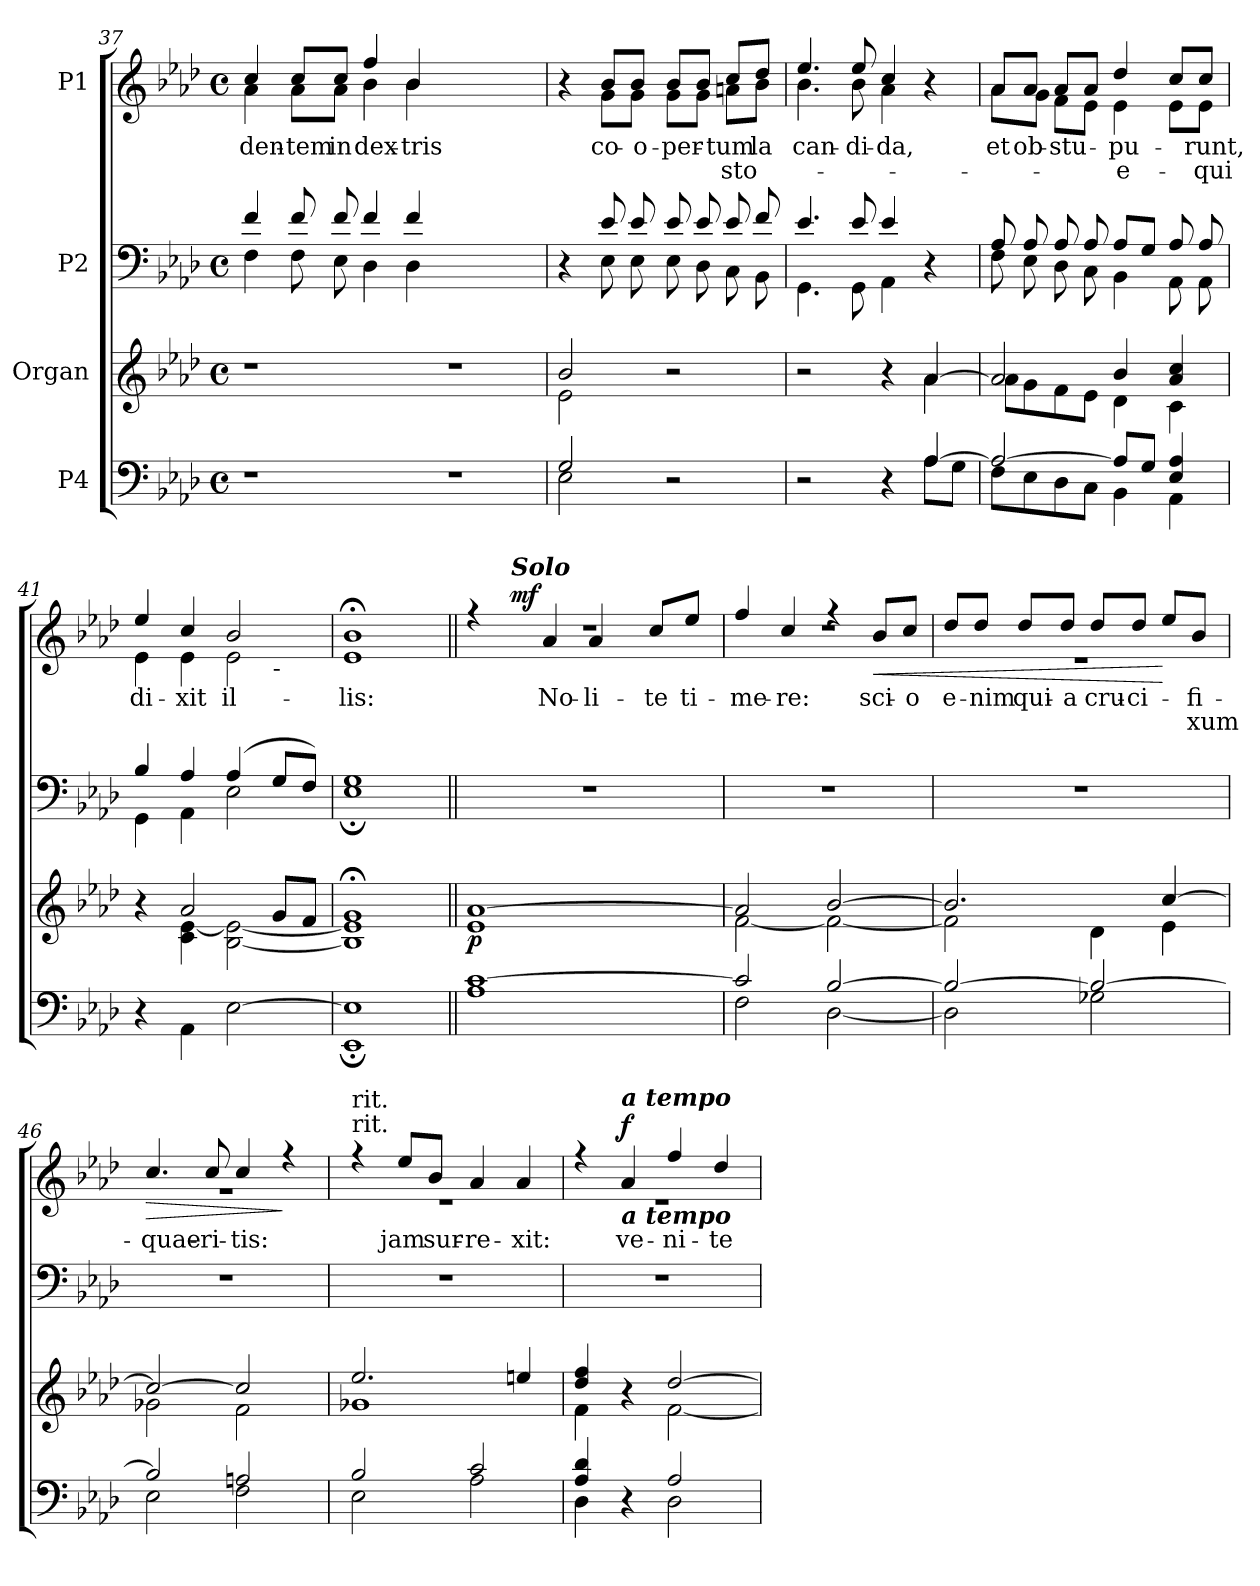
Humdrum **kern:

**kern	**kern	**dynam	**kern	**kern	**text	**text	**dynam
*part4	*part3	*part3	*part2	*part1	*part1	*part1	*part1
*staff4	*staff3	*staff3	*staff2	*staff1	*staff1	*staff1	*staff1
*I"P4	*I"Organ	*	*I"P2	*I"P1	*	*	*
*clefF4	*clefG2	*	*clefF4	*clefG2	*	*	*
*k[b-e-a-d-]	*k[b-e-a-d-]	*	*k[b-e-a-d-]	*k[b-e-a-d-]	*	*	*
*A-:	*A-:	*	*A-:	*A-:	*	*	*
*M4/4	*M4/4	*	*M4/4	*M4/4	*	*	*
*met(c)	*met(c)	*	*met(c)	*met(c)	*	*	*
=37	=37	=37	=37	=37	=37	=37	=37
*	*	*	*^	*	*	*	*
!	!	!	!	!	!	!LO:LY:b:color=#000000	!	!
*	*	*	*	*	*^	*	*	*
1r	1r	.	4fi/	4Fi\	4cci/	4a-i\	-den-	.	.
!	!	!	!	!	!	!	!LO:LY:b:color=#000000	!	!
.	.	.	8fi/	8Fi\	8cci/L	8a-i\L	-tem	.	.
!	!	!	!	!	!	!	!LO:LY:b:color=#000000	!	!
.	.	.	8fi/	8E-i\	8cci/J	8a-i\J	in	.	.
!	!	!	!	!	!	!	!LO:LY:b:color=#000000	!	!
.	.	.	4fi/	4D-i\	4ffi/	4b-i\	dex-	.	.
!	!	!	!	!	!	!	!LO:LY:b:color=#000000	!	!
.	.	.	4fi/	4D-i\	4b-i/	4b-i\	-tris	.	.
1r	1r	.	1ryy	1ryy	1ryy	1ryy	.	.	.
!!LO:LB:g=z	!!
=38	=38	=38	=38	=38	=38	=38	=38	=38	=38
*^	*^	*	*	*	*	*	*	*	*
2Gi/	2E-i\	2b-i/	2e-i\	.	4r	4ryy	4r	4ryy	.	.	.
!	!	!	!	!	!	!	!	!	!LO:LY:b:color=#000000	!	!
.	.	.	.	.	8e-i/	8E-i\	8b-i/L	8gi\L	co-	.	.
!	!	!	!	!	!	!	!	!	!LO:LY:b:color=#000000	!	!
.	.	.	.	.	8e-i/	8E-i\	8b-i/J	8gi\J	-o-	.	.
!	!	!	!	!	!	!	!	!	!LO:LY:b:color=#000000	!	!
2r	2ryy	2r	2ryy	.	8e-i/	8E-i\	8b-i/L	8gi\L	-per-	.	.
.	.	.	.	.	8e-i/	8D-i\	8b-i/J	8gi\J	.	.	.
!	!	!	!	!	!	!	!	!	!LO:LY:b:color=#000000	!LO:LY:b:color=#000000	!
.	.	.	.	.	8e-i/	8Ci\	8cci/L	8ani\L	-tum	sto-	.
!	!	!	!	!	!	!	!	!	!LO:LY:b:color=#000000	!	!
.	.	.	.	.	8fi/	8BB-i\	8dd-i/J	8b-i\J	-la	.	.
=39	=39	=39	=39	=39	=39	=39	=39	=39	=39	=39	=39
!	!	!	!	!	!	!	!	!	!LO:LY:b:color=#000000	!	!
2r	2ryy	2r	2ryy	.	4.e-i/	4.GGi\	4.ee-i/	4.b-i\	can-	.	.
!	!	!	!	!	!	!	!	!	!LO:LY:b:color=#000000	!	!
.	.	.	.	.	8e-i/	8GGi\	8ee-i/	8b-i\	-di-	.	.
!	!	!	!	!	!	!	!	!	!LO:LY:b:color=#000000	!	!
4r	4ryy	4r	4ryy	.	4e-i/	4AA-i\	4cci/	4a-i\	-da,	.	.
[4A-i/	8A-i\L	[4a-i/	4a-i\	.	4r	4ryy	4r	4ryy	.	.	.
.	8Gi\J	.	.	.	.	.	.	.	.	.	.
=40	=40	=40	=40	=40	=40	=40	=40	=40	=40	=40	=40
!	!	!	!	!	!	!	!	!	!LO:LY:b:color=#000000	!	!
2A-i/_	8Fi\L	2a-i/]	8a-i\L	.	8A-i/	8Fi\	8a-i/L	8a-i\L	et	.	.
!	!	!	!	!	!	!	!	!	!LO:LY:b:color=#000000	!	!
.	8E-i\	.	8gi\	.	8A-i/	8E-i\	8a-i/J	8gi\J	ob-	.	.
!	!	!	!	!	!	!	!	!	!LO:LY:b:color=#000000	!	!
.	8D-i\	.	8fi\	.	8A-i/	8D-i\	8a-i/L	8fi\L	-stu-	.	.
.	8Ci\J	.	8e-i\J	.	8A-i/	8Ci\	8a-i/J	8e-i\J	.	.	.
!	!	!	!	!	!	!	!	!	!LO:LY:b:color=#000000	!LO:LY:b:color=#000000	!
8A-i/L]	4BB-i\	4b-i/	4d-i\	.	8A-i/L	4BB-i\	4dd-i/	4e-i\	-pu-	-e-	.
8Gi/J	.	.	.	.	8Gi/J	.	.	.	.	.	.
4E-i/ 4A-i	4AA-i\	4a-i/ 4cci	4ci\	.	8A-i/	8AA-i\	8cci/L	8e-i\L	.	.	.
!	!	!	!	!	!	!	!	!	!LO:LY:b:color=#000000	!LO:LY:b:color=#000000	!
.	.	.	.	.	8A-i/	8AA-i\	8cci/J	8e-i\J	-runt,	qui	.
*v	*v	*	*	*	*	*	*v	*v	*	*	*
=41	=41	=41	=41	=41	=41	=41	=41	=41	=41
*	*	*	*	*	*	*^	*	*	*
!	!	!	!	!	!	!	!	!LO:LY:b:color=#000000	!	!
*	*	*	*	*	*	*	*^	*	*	*
4r	4r	4ryy	.	4B-i/	4GGi\	4ee-i/	4e-i\	2.ryy	di-	.	.
!	!	!	!	!	!	!	!	!	!LO:LY:b:color=#000000	!	!
4AA-i\	2a-i/	4ci\ [4e-i	.	4A-i/	4AA-i\	4cci/	4e-i\	.	-xit	.	.
!	!	!	!	!	!	!	!	!	!LO:LY:b:color=#000000	!	!
[2E-i\	.	[2B-i\ 2e-i_	.	(4A-i/	2E-i\	2b-i/	2e-i\	.	il-	.	.
!	!	!	!	!	!	!	!	!LO:TX:b:t=-	!	!	!
.	8gi/L	.	.	8Gi/L	.	.	.	4ryy	.	.	.
.	8fi/J	.	.	8Fi/J)	.	.	.	.	.	.	.
*	*	*	*	*	*	*v	*v	*v	*	*	*
=42	=42	=42	=42	=42	=42	=42	=42	=42	=42
*^	*	*	*	*	*	*	*	*	*
*	*	*	*	*	*	*	*^	*	*	*
*	*	*	*	*	*	*	*	*^	*	*	*
!	!	!	!	!	!	!	!	!	!	!LO:LY:b:color=#000000	!	!
*	*	*	*	*	*	*	*	*v	*v	*	*	*
1E-i]	1EE-;i	1g;i	1B-i] 1e-i]	.	1Gi	1E-;i	1b-;i	1e-i	-lis:	.	.
*	*	*	*	*	*v	*v	*	*	*	*	*
!!LO:LB:g=z
=43||	=43||	=43||	=43||	=43||	=43||	=43||	=43||	=43||	=43||	=43||
*	*	*	*	*	*	*	*^	*	*	*
[1ci	1A-i	[1a-i	1e-i	p	1r	4r	1r	16ryy	.	.	.
.	.	.	.	.	.	.	.	32ryy	.	.	.
.	.	.	.	.	.	.	.	64ryy	.	.	.
.	.	.	.	.	.	.	.	512.ryy	.	.	.
!	!	!	!	!	!	!	!	!LO:TX:a:Bi:t=Solo	!	!	!
.	.	.	.	.	.	.	.	2ryy	.	.	mf
!	!	!	!	!	!	!	!	!	!LO:LY:b:color=#000000	!	!
.	.	.	.	.	.	4a-i/	.	.	No-	.	.
!	!	!	!	!	!	!	!	!	!LO:LY:b:color=#000000	!	!
.	.	.	.	.	.	4a-i/	.	.	-li-	.	.
.	.	.	.	.	.	.	.	4ryy	.	.	.
!	!	!	!	!	!	!	!	!	!LO:LY:b:color=#000000	!	!
.	.	.	.	.	.	8cci/L	.	.	-te	.	.
.	.	.	.	.	.	.	.	8ryy	.	.	.
!	!	!	!	!	!	!	!	!	!LO:LY:b:color=#000000	!	!
.	.	.	.	.	.	8ee-i/J	.	.	ti-	.	.
.	.	.	.	.	.	.	.	128ryy	.	.	.
.	.	.	.	.	.	.	.	256ryy	.	.	.
.	.	.	.	.	.	.	.	1024ryy	.	.	.
*	*	*	*	*	*	*v	*v	*v	*	*	*
=44	=44	=44	=44	=44	=44	=44	=44	=44	=44
*	*	*	*	*	*	*^	*	*	*
*	*	*	*	*	*	*	*^	*	*	*
!	!	!	!	!	!	!	!	!	!LO:LY:b:color=#000000	!	!
*	*	*	*	*	*	*	*v	*v	*	*	*
2ci/]	2Fi\	2a-i/]	[2fi\	.	1r	4ffi/	1r	-me-	.	.
!	!	!	!	!	!	!	!	!LO:LY:b:color=#000000	!	!
.	.	.	.	.	.	4cci/	.	-re:	.	.
[2B-i/	[2D-i\	[2b-i/	2fi\_	.	.	4r	.	.	.	.
!	!	!	!	!	!	!	!	!LO:LY:b:color=#000000	!	!LO:HP:b
.	.	.	.	.	.	8b-i/L	.	sci-	.	<
!	!	!	!	!	!	!	!	!LO:LY:b:color=#000000	!	!
.	.	.	.	.	.	8cci/J	.	-o	.	.
=45	=45	=45	=45	=45	=45	=45	=45	=45	=45	=45
!	!	!	!	!	!	!	!	!LO:LY:b:color=#000000	!	!
2B-i/_	2D-i\]	2.b-i/]	2fi\]	.	1r	8dd-i/L	1r	e-	.	.
!	!	!	!	!	!	!	!	!LO:LY:b:color=#000000	!	!
.	.	.	.	.	.	8dd-i/J	.	-nim	.	.
!	!	!	!	!	!	!	!	!LO:LY:b:color=#000000	!	!
.	.	.	.	.	.	8dd-i/L	.	qui-	.	.
!	!	!	!	!	!	!	!	!LO:LY:b:color=#000000	!	!
.	.	.	.	.	.	8dd-i/J	.	-a	.	.
!	!	!	!	!	!	!	!	!LO:LY:b:color=#000000	!	!
2B-i/_	2G-Xi\	.	4d-i\	.	.	8dd-i/L	.	cru-	.	.
!	!	!	!	!	!	!	!	!LO:LY:b:color=#000000	!	!
.	.	.	.	.	.	8dd-i/J	.	-ci-	.	.
.	.	[4cci/	4e-i\	.	.	8ee-i/L	.	.	.	[
!	!	!	!	!	!	!	!	!LO:LY:b:color=#000000	!LO:LY:b:color=#000000	!
.	.	.	.	.	.	8b-i/J	.	-fi-	-xum	.
=46	=46	=46	=46	=46	=46	=46	=46	=46	=46	=46
!	!	!	!	!	!	!	!	!LO:LY:b:color=#000000	!	!LO:HP:b
2B-i/]	2E-i\	2cci/_	2g-Xi\	.	1r	4.cci/	1r	quae-	.	>
!	!	!	!	!	!	!	!	!LO:LY:b:color=#000000	!	!
.	.	.	.	.	.	8cci/	.	-ri-	.	.
!	!	!	!	!	!	!	!	!LO:LY:b:color=#000000	!	!
2Ani/	2Fi\	2cci/]	2fi\	.	.	4cci/	.	-tis:	.	.
.	.	.	.	.	.	4r	.	.	.	]
=47	=47	=47	=47	=47	=47	=47	=47	=47	=47	=47
!	!	!	!	!	!	!LO:TX:t=rit.	!	!	!	!
!	!	!	!	!	!	!LO:TX:t=rit.	!	!	!	!
2B-i/	2E-i\	2.ee-i/	1g-Xi	.	1r	4r	1r	.	.	.
!	!	!	!	!	!	!	!	!LO:LY:b:color=#000000	!	!
.	.	.	.	.	.	8ee-i/L	.	jam	.	.
!	!	!	!	!	!	!	!	!LO:LY:b:color=#000000	!	!
.	.	.	.	.	.	8b-i/J	.	sur-	.	.
!	!	!	!	!	!	!	!	!LO:LY:b:color=#000000	!	!
2ci/	2A-i\	.	.	.	.	4a-i/	.	-re-	.	.
!	!	!	!	!	!	!	!	!LO:LY:b:color=#000000	!	!
.	.	4eeni/	.	.	.	4a-i/	.	-xit:	.	.
!!LO:PB:g=z	!!
=48	=48	=48	=48	=48	=48	=48	=48	=48	=48	=48
4A-i/ 4d-i	4D-i\	4dd-i/ 4ffi	4fi\	.	1r	4r	1r	.	.	.
!	!	!	!	!	!	!LO:TX:a:Bi:t=a tempo	!	!	!	!
!	!	!	!	!	!	!LO:TX:b:Bi:t=a tempo	!	!	!	!
!	!	!	!	!	!	!	!	!LO:LY:b:color=#000000	!	!
4r	4ryy	4r	4ryy	.	.	4a-i/	.	ve-	.	f
!	!	!	!	!	!	!	!	!LO:LY:b:color=#000000	!	!
2A-i/	2D-i\	[2dd-i/	[2fi\	.	.	4ffi/	.	-ni-	.	.
!	!	!	!	!	!	!	!	!LO:LY:b:color=#000000	!	!
.	.	.	.	.	.	4dd-i/	.	-te	.	.
*v	*v	*	*	*	*	*v	*v	*	*	*
*	*v	*v	*	*	*	*	*	*
=	=	=	=	=	=	=	=
*-	*-	*-	*-	*-	*-	*-	*-
